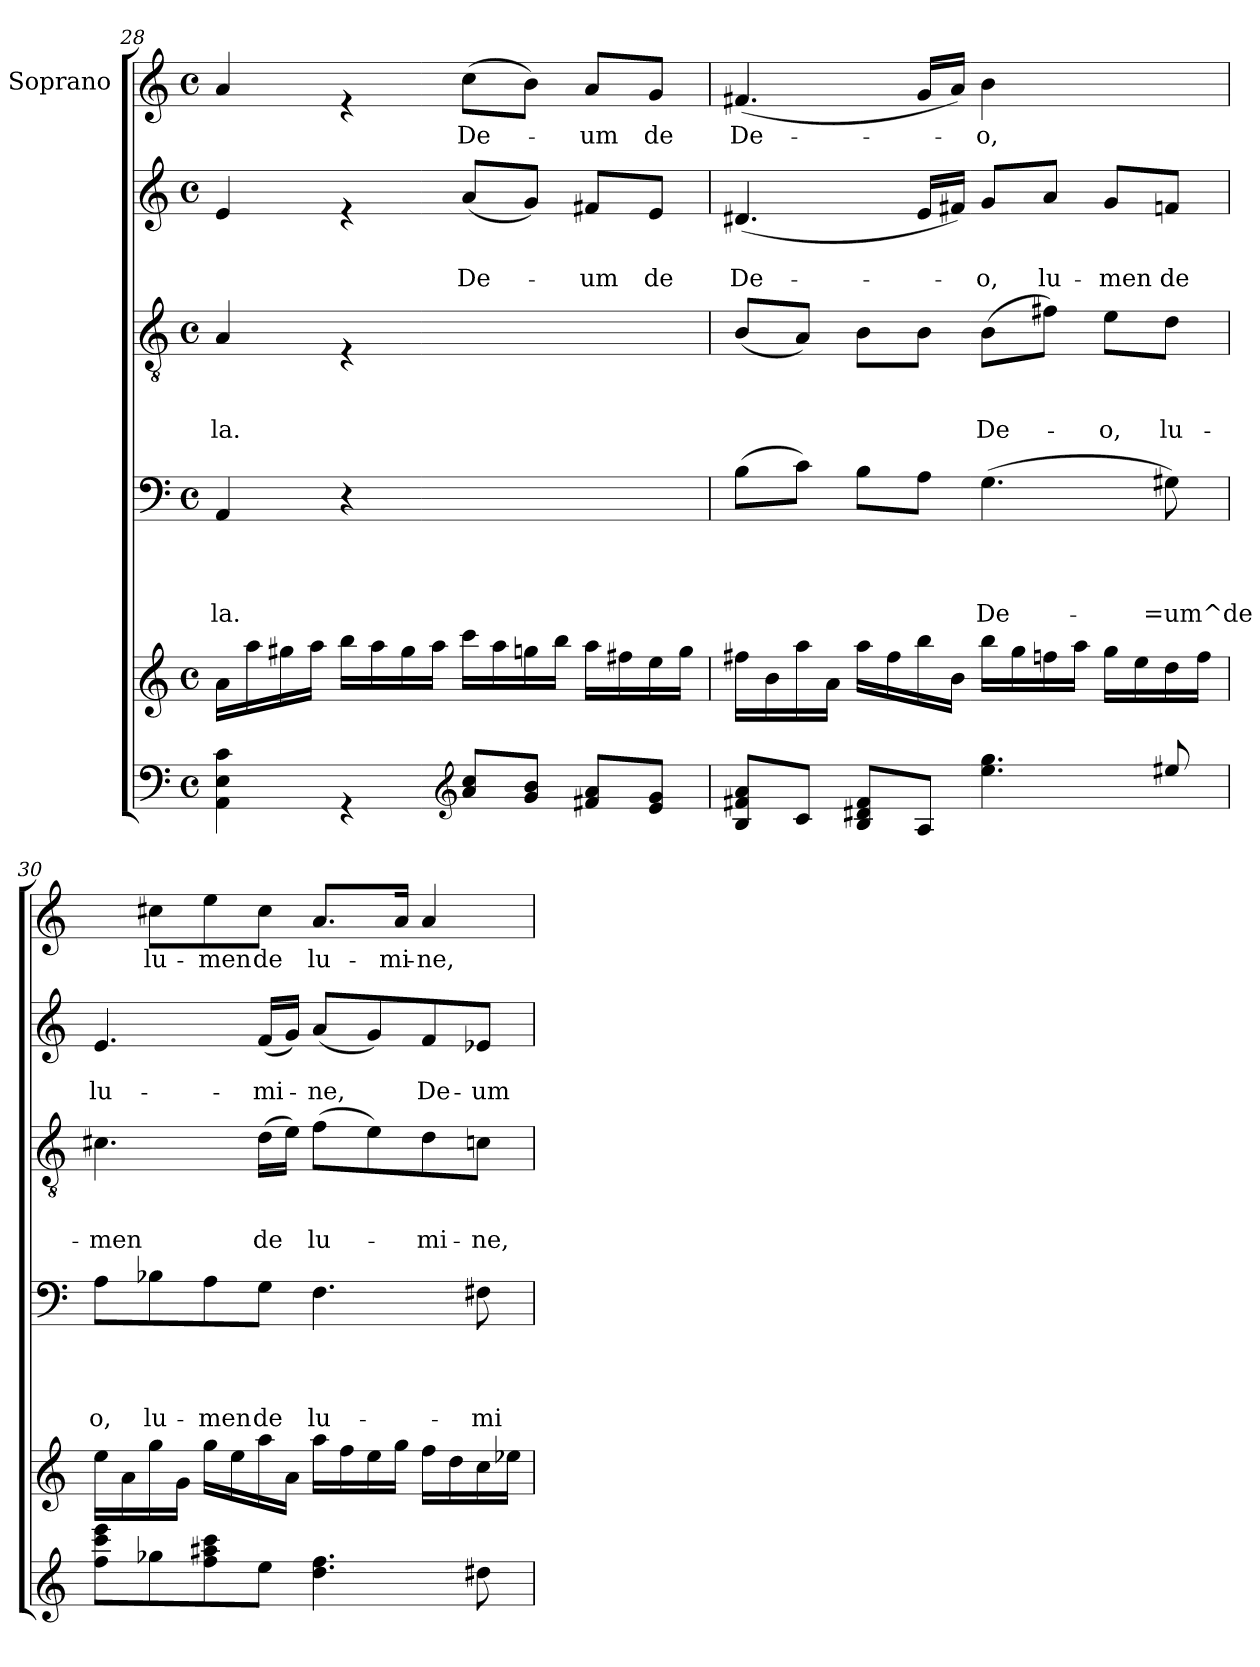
**kern	**kern	**kern	**text	**text	**text	**text	**kern	**text	**text	**text	**kern	**text	**text	**kern	**text
*part6	*part5	*part4	*part4	*part4	*part4	*part4	*part3	*part3	*part3	*part3	*part2	*part2	*part2	*part1	*part1
*staff6	*staff5	*staff4	*staff4	*staff4	*staff4	*staff4	*staff3	*staff3	*staff3	*staff3	*staff2	*staff2	*staff2	*staff1	*staff1
*	*	*	*	*	*	*	*	*	*	*	*	*	*	*I"Soprano	*
!!LO:LB:g=z
*clefF4	*clefG2	*clefF4	*	*	*	*	*clefGv2	*	*	*	*clefG2	*	*	*clefG2	*
*k[]	*k[]	*k[]	*	*	*	*	*k[]	*	*	*	*k[]	*	*	*k[]	*
*C:	*C:	*C:	*	*	*	*	*C:	*	*	*	*C:	*	*	*C:	*
*M4/4	*M4/4	*M4/4	*	*	*	*	*M4/4	*	*	*	*M4/4	*	*	*M4/4	*
*met(c)	*met(c)	*met(c)	*	*	*	*	*met(c)	*	*	*	*met(c)	*	*	*met(c)	*
=28	=28	=28	=28	=28	=28	=28	=28	=28	=28	=28	=28	=28	=28	=28	=28
!	!	!	!	!	!	!LO:LY:b	!	!	!	!LO:LY:b	!	!	!	!	!
4AA\ 4E\ 4c\	16a\LL	4AA/	.	.	.	-la.	4A/	.	.	-la.	4e/	.	.	4a/	.
.	16aa\	.	.	.	.	.	.	.	.	.	.	.	.	.	.
.	16gg#X\	.	.	.	.	.	.	.	.	.	.	.	.	.	.
.	16aa\JJ	.	.	.	.	.	.	.	.	.	.	.	.	.	.
4rGG	16bb\LL	4r	.	.	.	.	4rE	.	.	.	4re	.	.	4re	.
.	16aa\	.	.	.	.	.	.	.	.	.	.	.	.	.	.
.	16gg#\	.	.	.	.	.	.	.	.	.	.	.	.	.	.
.	16aa\JJ	.	.	.	.	.	.	.	.	.	.	.	.	.	.
*clefG2	*	*	*	*	*	*	*	*	*	*	*	*	*	*	*
!	!	!	!	!	!	!	!	!	!	!	!	!	!LO:LY:b	!	!LO:LY:b
8a/ 8cc/L	16ccc\LL	2ryy	.	.	.	.	2ryy	.	.	.	(<8a/L	.	-De-	(>8cc\L	-De-
.	16aa\	.	.	.	.	.	.	.	.	.	.	.	.	.	.
8g/ 8b/J	16gg\	.	.	.	.	.	.	.	.	.	8g/J)	.	.	8b\J)	.
.	16bb\JJ	.	.	.	.	.	.	.	.	.	.	.	.	.	.
!	!	!	!	!	!	!	!	!	!	!	!	!	!LO:LY:b	!	!LO:LY:b
8f#X/ 8a/L	16aa\LL	.	.	.	.	.	.	.	.	.	8f#X/L	.	-um	8a/L	-um
.	16ff#X\	.	.	.	.	.	.	.	.	.	.	.	.	.	.
!	!	!	!	!	!	!	!	!	!	!	!	!	!LO:LY:b	!	!LO:LY:b
8e/ 8g/J	16ee\	.	.	.	.	.	.	.	.	.	8e/J	.	de	8g/J	de
.	16gg\JJ	.	.	.	.	.	.	.	.	.	.	.	.	.	.
=29	=29	=29	=29	=29	=29	=29	=29	=29	=29	=29	=29	=29	=29	=29	=29
!	!	!	!	!	!	!	!	!	!	!	!	!	!LO:LY:b	!	!LO:LY:b
8B/ 8f#X/ 8a/L	16ff#X\LL	(>8B\L	.	.	.	.	(<8B/L	.	.	.	(<4.d#X/	.	De-	(<4.f#X/	De-
.	16b\	.	.	.	.	.	.	.	.	.	.	.	.	.	.
8c/J	16aa\	8c\J)	.	.	.	.	8A/J)	.	.	.	.	.	.	.	.
.	16a\JJ	.	.	.	.	.	.	.	.	.	.	.	.	.	.
8B/ 8d#X/ 8f#/L	16aa\LL	8B\L	.	.	.	.	8B\L	.	.	.	.	.	.	.	.
.	16ff#\	.	.	.	.	.	.	.	.	.	.	.	.	.	.
8A/J	16bb\	8A\J	.	.	.	.	8B\J	.	.	.	16e/LL	.	.	16g/LL	.
.	16b\JJ	.	.	.	.	.	.	.	.	.	16f#X/JJ)	.	.	16a/JJ)	.
!	!	!	!	!	!	!LO:LY:b	!	!	!	!LO:LY:b	!	!	!LO:LY:b	!	!LO:LY:b
4.ee\ 4.gg\	16bb\LL	(>4.G\	.	.	.	De-	(>8B\L	.	.	De-	8g/L	.	-o,	4b\	-o,
.	16gg\	.	.	.	.	.	.	.	.	.	.	.	.	.	.
!	!	!	!	!	!	!	!	!	!	!	!	!	!LO:LY:b	!	!
.	16ff\	.	.	.	.	.	8f#X\J)	.	.	.	8a/J	.	lu-	.	.
.	16aa\JJ	.	.	.	.	.	.	.	.	.	.	.	.	.	.
!	!	!	!	!	!	!	!	!	!	!LO:LY:b	!	!	!LO:LY:b	!	!
.	16gg\LL	.	.	.	.	.	8e\L	.	.	-o,	8g/L	.	-men	4ryy	.
.	16ee\	.	.	.	.	.	.	.	.	.	.	.	.	.	.
!	!	!	!	!	!	!LO:LY:b	!	!	!	!LO:LY:b	!	!	!LO:LY:b	!	!
8ee#X/	16dd\	8G#X\)	.	.	.	-=um^de	8d\J	.	.	lu-	8f/J	.	de	.	.
.	16ff\JJ	.	.	.	.	.	.	.	.	.	.	.	.	.	.
=30	=30	=30	=30	=30	=30	=30	=30	=30	=30	=30	=30	=30	=30	=30	=30
!	!	!	!	!	!	!LO:LY:b	!	!	!	!LO:LY:b	!	!	!LO:LY:b	!	!
8ff\ 8ccc\ 8eee\L	16ee\LL	8A\L	.	.	.	o,	4.c#X\	.	.	-men	4.e/	.	lu-	8ryy	.
.	16a\	.	.	.	.	.	.	.	.	.	.	.	.	.	.
!	!	!	!	!	!	!LO:LY:b	!	!	!	!	!	!	!	!	!LO:LY:b
8gg-X\	16gg\	8B-X\	.	.	.	lu-	.	.	.	.	.	.	.	8cc#X\L	lu-
.	16g\JJ	.	.	.	.	.	.	.	.	.	.	.	.	.	.
!	!	!	!	!	!	!LO:LY:b	!	!	!	!	!	!	!	!	!LO:LY:b
8ff\ 8aa#X\ 8ccc\	16gg\LL	8A\	.	.	.	-men	.	.	.	.	.	.	.	8ee\	-men
.	16ee\	.	.	.	.	.	.	.	.	.	.	.	.	.	.
!	!	!	!	!	!	!LO:LY:b	!	!	!	!LO:LY:b	!	!	!LO:LY:b	!	!LO:LY:b
8ee\J	16aa\	8G\J	.	.	.	de	(>16d\LL	.	.	de	(<16f/LL	.	-mi-	8cc#\J	de
.	16a\JJ	.	.	.	.	.	16e\JJ)	.	.	.	16g/JJ)	.	.	.	.
!	!	!	!	!	!	!LO:LY:b	!	!	!	!LO:LY:b	!	!	!LO:LY:b	!	!LO:LY:b
4.dd\ 4.ff\	16aa\LL	4.F\	.	.	.	lu-	(>8f\L	.	.	lu-	(<8a/L	.	-ne,	8.a/L	lu-
.	16ff\	.	.	.	.	.	.	.	.	.	.	.	.	.	.
.	16ee\	.	.	.	.	.	8e\)	.	.	.	8g/)	.	.	.	.
!	!	!	!	!	!	!	!	!	!	!	!	!	!	!	!LO:LY:b
.	16gg\JJ	.	.	.	.	.	.	.	.	.	.	.	.	16a/Jk	-mi-
!	!	!	!	!	!	!	!	!	!	!LO:LY:b	!	!	!LO:LY:b	!	!LO:LY:b
.	16ff\LL	.	.	.	.	.	8d\	.	.	-mi-	8f/	.	De-	4a/	-ne,
.	16dd\	.	.	.	.	.	.	.	.	.	.	.	.	.	.
!	!	!	!	!	!	!LO:LY:b	!	!	!	!LO:LY:b	!	!	!LO:LY:b	!	!
8dd#X\	16cc\	8F#X\	.	.	.	-mi-	8cn\J	.	.	-ne,	8e-X/J	.	-um	.	.
.	16ee-X\JJ	.	.	.	.	.	.	.	.	.	.	.	.	.	.
=	=	=	=	=	=	=	=	=	=	=	=	=	=	=	=
*-	*-	*-	*-	*-	*-	*-	*-	*-	*-	*-	*-	*-	*-	*-	*-
